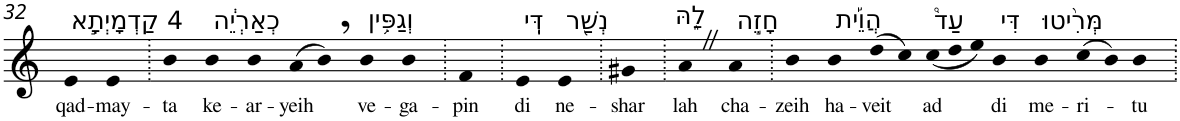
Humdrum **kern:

**kern	**text
*part1	*part1
*staff1	*staff1
*I"Piano	*
*I'Pno	*
!!LO:PB:g=z
*clefG2	*
*k[]	*
=32	=32
!LO:TX:a:t=4 קַדְמָיְתָ֣א	!
!	!LO:LY:b
4e	qad-
!	!LO:LY:b
4e	-may-
=33.	=33.
!	!LO:LY:b
4b	-ta
!LO:TX:a:t=כְאַרְיֵ֔ה	!
!	!LO:LY:b
4b	ke-
!	!LO:LY:b
4b	-ar-
!	!LO:LY:b
(>8a	-yeih
8b,)	.
!LO:TX:a:t=וְגַפִּ֥ין	!
!	!LO:LY:b
4b	ve-
!	!LO:LY:b
4b	-ga-
=34.	=34.
!	!LO:LY:b
4f	-pin
=35.	=35.
!LO:TX:a:t=דִּֽי	!
!	!LO:LY:b
4e	di
!LO:TX:a:t=נְשַׁ֖ר	!
!	!LO:LY:b
4e	ne-
=36.	=36.
!	!LO:LY:b
4g#X	-shar
=37.	=37.
!LO:TX:a:t=לַ֑הּ	!
!	!LO:LY:b
4aZ	lah
!LO:TX:a:t=חָזֵ֣ה	!
!	!LO:LY:b
4a	cha-
=38.	=38.
!	!LO:LY:b
4b	-zeih
!LO:TX:a:t=הֲוֵ֡ית	!
!	!LO:LY:b
4b	ha-
!	!LO:LY:b
(>8dd	-veit
8cc)	.
*Xtuplet	*
!LO:TX:a:t=עַד֩	!
!	!LO:LY:b
(<12cc	ad
12dd	.
12ee)	.
!LO:TX:a:t=דִּי	!
!	!LO:LY:b
4b	di
!LO:TX:a:t=מְּרִ֨יטוּ	!
!	!LO:LY:b
4b	me-
!	!LO:LY:b
(>8cc	-ri-
8b)	.
!	!LO:LY:b
4b	-tu
=.	=.
*-	*-
